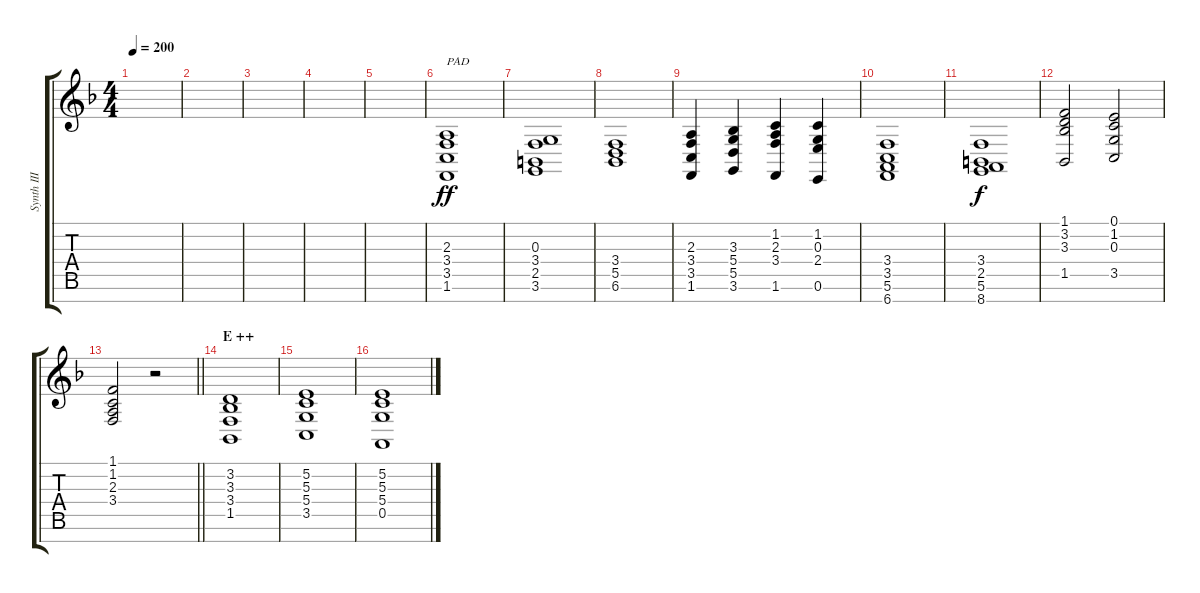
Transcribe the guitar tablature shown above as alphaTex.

\track ("Synth III (Kotobuki Tsumugi)" "Synth III ") {instrument lead3calliope}
\staff {score tabs}
\tuning (E4 B3 G3 D3 A2 E2 B1) {hide}
\ts (4 4)
\tempo 200
\clef g2
\ks f
|
|
|
|
|
(2.3 3.4 3.5 1.6).1{txt "PAD" dy ff} |
(0.3 3.4 2.5 3.6).1 |
(3.4 5.5 6.6).1 |
(2.3 3.4 3.5 1.6).4 (3.3 5.4 5.5 3.6).4 (1.2 2.3 3.4 1.6).4 (1.2 0.3 2.4 0.6).4 |
(3.4 3.5 5.6 6.7).1 |
(3.4 2.5 5.6 8.7).1{dy f} |
(1.1 3.2 3.3 1.5).2 (0.1 1.2 0.3 3.5).2 |
\barLineRight lightlight
(1.1 1.2 2.3 3.4).2 r.2 |
\section ("" "E ++")
(3.2 3.3 3.4 1.5).1 |
(5.2 5.3 5.4 3.5).1 |
(5.2 5.3 5.4 0.5).1
